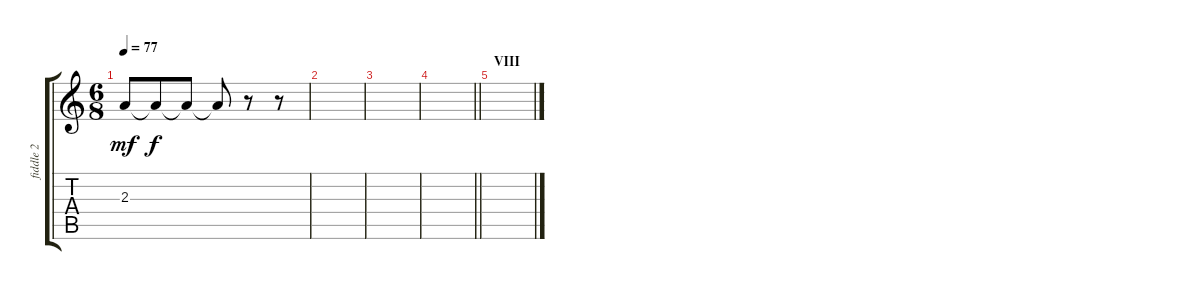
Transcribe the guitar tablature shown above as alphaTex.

\track ("fiddle 2" "fiddle 2") {instrument contrabass}
\staff {score tabs}
\tuning (E4 B3 G3 D3 A2 E2) {hide}
\ts (6 8)
\tempo 77
\clef g2
\ks c
2.3.8{dy mf} 2.3{t}.8{dy f volume 0} 2.3{t}.8 2.3{t}.8 r.8 r.8 |
|
|
\barLineRight lightlight
|
\section ("" "VIII")
